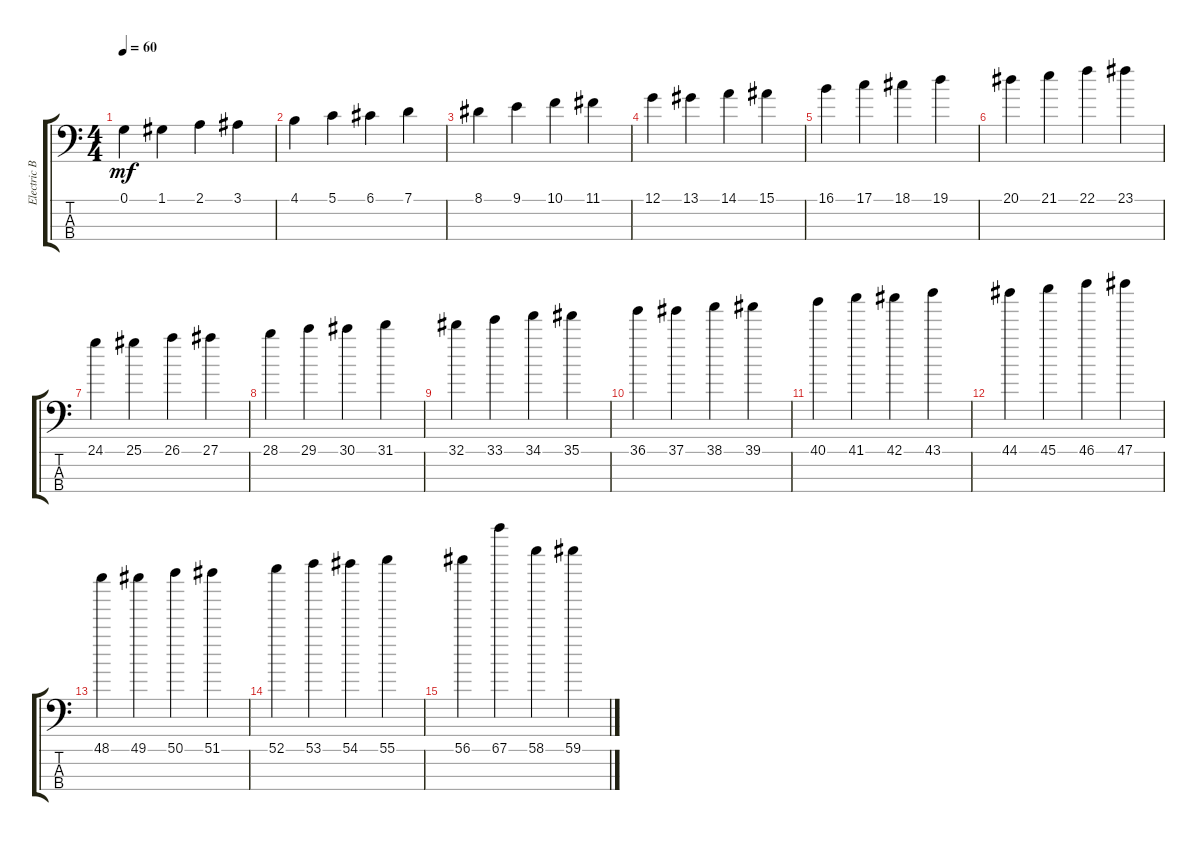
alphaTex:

\track ("Electric Bass" "Electric B") {instrument electricbassfinger}
\staff {score tabs}
\tuning (G2 D2 A1 E1) {hide}
\ts (4 4)
\tempo 60
\clef f4
\ks c
0.1.4{dy mf instrument electricbassfinger} 1.1.4 2.1.4 3.1.4 |
4.1.4 5.1.4 6.1.4 7.1.4 |
8.1.4 9.1.4 10.1.4 11.1.4 |
12.1.4 13.1.4 14.1.4 15.1.4 |
16.1.4 17.1.4 18.1.4 19.1.4 |
20.1.4 21.1.4 22.1.4 23.1.4 |
24.1.4 25.1.4 26.1.4 27.1.4 |
28.1.4 29.1.4 30.1.4 31.1.4 |
32.1.4 33.1.4 34.1.4 35.1.4 |
36.1.4 37.1.4 38.1.4 39.1.4 |
40.1.4 41.1.4 42.1.4 43.1.4 |
44.1.4 45.1.4 46.1.4 47.1.4 |
48.1.4 49.1.4 50.1.4 51.1.4 |
52.1.4 53.1.4 54.1.4 55.1.4 |
56.1.4 67.1.4 58.1.4 59.1.4
